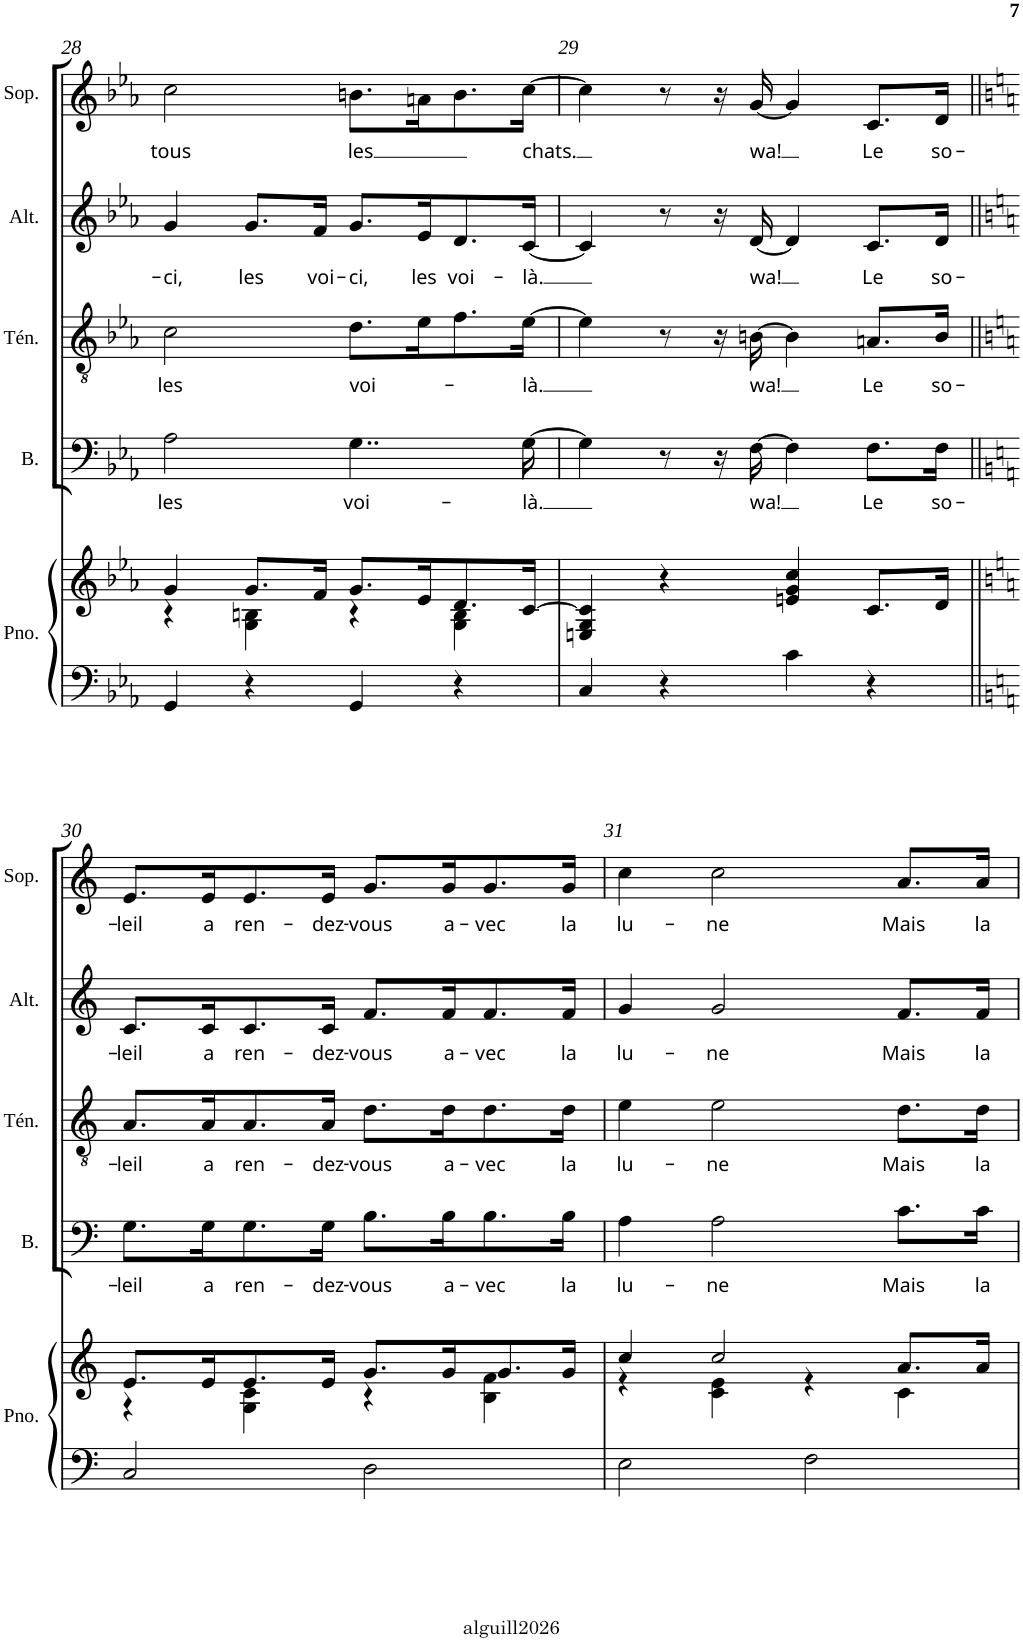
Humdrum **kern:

**kern	**kern	**kern	**text	**kern	**text	**kern	**text	**kern	**text
*part5	*part5	*part4	*part4	*part3	*part3	*part2	*part2	*part1	*part1
*staff6	*staff5	*staff4	*staff4	*staff3	*staff3	*staff2	*staff2	*staff1	*staff1
*I"Piano	*	*I"Basse	*	*I"Ténor	*	*I"Alto	*	*I"Soprano	*
*I'Pno.	*	*I'B.	*	*I'Tén.	*	*I'Alt.	*	*I'Sop.	*
!!LO:PB:g=z
*clefF4	*clefG2	*clefF4	*	*clefGv2	*	*clefG2	*	*clefG2	*
*k[b-e-a-]	*k[b-e-a-]	*k[b-e-a-]	*	*k[b-e-a-]	*	*k[b-e-a-]	*	*k[b-e-a-]	*
*c:	*c:	*c:	*	*c:	*	*c:	*	*c:	*
*M2/2	*M2/2	*M2/2	*	*M2/2	*	*M2/2	*	*M2/2	*
*met(c|)	*met(c|)	*met(c|)	*	*met(c|)	*	*met(c|)	*	*met(c|)	*
=28	=28	=28	=28	=28	=28	=28	=28	=28	=28
*	*^	*	*	*	*	*	*	*	*
!	!	!	!	!LO:LY:b	!	!LO:LY:b	!	!LO:LY:b	!	!LO:LY:b
4GG/	4g/	4r	2A-\	les	2c\	les	4g/	-ci,	2cc\	tous
!	!	!	!	!	!	!	!	!LO:LY:b	!	!
4r	8.g/L	4G\ 4Bn\	.	.	.	.	8.g/L	les	.	.
!	!	!	!	!	!	!	!	!LO:LY:b	!	!
.	16f/Jk	.	.	.	.	.	16f/Jk	voi-	.	.
!	!	!	!	!LO:LY:b	!	!LO:LY:b	!	!LO:LY:b	!	!LO:LY:b
4GG/	8.g/L	4r	4..G\	voi-	8.d\L	voi-	8.g/L	-ci,	8.bn\L	les
!	!	!	!	!	!	!	!	!LO:LY:b	!	!
.	16e-/K	.	.	.	16e-\K	.	16e-/K	les	16an\K	.
!	!	!	!	!	!	!	!	!LO:LY:b	!	!
4r	8.d/	4G\ 4B\	.	.	8.f\	.	8.d/	voi-	8.b\	.
!	!	!	!	!LO:LY:b	!	!LO:LY:b	!	!LO:LY:b	!	!LO:LY:b
.	[>16c/Jk	.	[16G\	-là.	[16e-\Jk	-là.	[16c/Jk	-là.	[16cc\Jk	chats.
*	*v	*v	*	*	*	*	*	*	*	*
=29	=29	=29	=29	=29	=29	=29	=29	=29	=29
4C/	4En/ 4G/ 4c/]	4G\]	.	4e-\]	.	4c/]	.	4cc\]	.
4r	4r	8r	.	8r	.	8r	.	8r	.
.	.	16r	.	16r	.	16r	.	16r	.
!	!	!	!LO:LY:b	!	!LO:LY:b	!	!LO:LY:b	!	!LO:LY:b
.	.	[16F\	wa!	[16Bn\	wa!	[16d/	wa!	[16g/	wa!
4c\	4en/ 4g/ 4cc/	4F\]	.	4B\]	.	4d/]	.	4g/]	.
!	!	!	!LO:LY:b	!	!LO:LY:b	!	!LO:LY:b	!	!LO:LY:b
4r	8.c/L	8.F\L	Le	8.An/L	Le	8.c/L	Le	8.c/L	Le
!	!	!	!LO:LY:b	!	!LO:LY:b	!	!LO:LY:b	!	!LO:LY:b
.	16d/Jk	16F\Jk	so-	16B/Jk	so-	16d/Jk	so-	16d/Jk	so-
!!LO:LB:g=z
=30||	=30||	=30||	=30||	=30||	=30||	=30||	=30||	=30||	=30||
*k[]	*k[]	*k[]	*	*k[]	*	*k[]	*	*k[]	*
*C:	*C:	*C:	*	*C:	*	*C:	*	*C:	*
*	*^	*	*	*	*	*	*	*	*
!	!	!	!	!LO:LY:b	!	!LO:LY:b	!	!LO:LY:b	!	!LO:LY:b
2C/	8.e/L	4r	8.G\L	-leil	8.A/L	-leil	8.c/L	-leil	8.e/L	-leil
!	!	!	!	!LO:LY:b	!	!LO:LY:b	!	!LO:LY:b	!	!LO:LY:b
.	16e/K	.	16G\K	a	16A/K	a	16c/K	a	16e/K	a
!	!	!	!	!LO:LY:b	!	!LO:LY:b	!	!LO:LY:b	!	!LO:LY:b
.	8.e/	4G\ 4c\	8.G\	ren-	8.A/	ren-	8.c/	ren-	8.e/	ren-
!	!	!	!	!LO:LY:b	!	!LO:LY:b	!	!LO:LY:b	!	!LO:LY:b
.	16e/Jk	.	16G\Jk	-dez-	16A/Jk	-dez-	16c/Jk	-dez-	16e/Jk	-dez-
!	!	!	!	!LO:LY:b	!	!LO:LY:b	!	!LO:LY:b	!	!LO:LY:b
2D\	8.g/L	4r	8.B\L	-vous	8.d\L	-vous	8.f/L	-vous	8.g/L	-vous
!	!	!	!	!LO:LY:b	!	!LO:LY:b	!	!LO:LY:b	!	!LO:LY:b
.	16g/K	.	16B\K	a-	16d\K	a-	16f/K	a-	16g/K	a-
!	!	!	!	!LO:LY:b	!	!LO:LY:b	!	!LO:LY:b	!	!LO:LY:b
.	8.g/	4B\ 4f\	8.B\	-vec	8.d\	-vec	8.f/	-vec	8.g/	-vec
!	!	!	!	!LO:LY:b	!	!LO:LY:b	!	!LO:LY:b	!	!LO:LY:b
.	16g/Jk	.	16B\Jk	la	16d\Jk	la	16f/Jk	la	16g/Jk	la
=31	=31	=31	=31	=31	=31	=31	=31	=31	=31	=31
!	!	!	!	!LO:LY:b	!	!LO:LY:b	!	!LO:LY:b	!	!LO:LY:b
2E\	4cc/	4r	4A\	lu-	4e\	lu-	4g/	lu-	4cc\	lu-
!	!	!	!	!LO:LY:b	!	!LO:LY:b	!	!LO:LY:b	!	!LO:LY:b
.	2cc/	4c\ 4e\	2A\	-ne	2e\	-ne	2g/	-ne	2cc\	-ne
2F\	.	4r	.	.	.	.	.	.	.	.
!	!	!	!	!LO:LY:b	!	!LO:LY:b	!	!LO:LY:b	!	!LO:LY:b
.	8.a/L	4c\	8.c\L	Mais	8.d\L	Mais	8.f/L	Mais	8.a/L	Mais
!	!	!	!	!LO:LY:b	!	!LO:LY:b	!	!LO:LY:b	!	!LO:LY:b
.	16a/Jk	.	16c\Jk	la	16d\Jk	la	16f/Jk	la	16a/Jk	la
*	*v	*v	*	*	*	*	*	*	*	*
=	=	=	=	=	=	=	=	=	=
*-	*-	*-	*-	*-	*-	*-	*-	*-	*-
